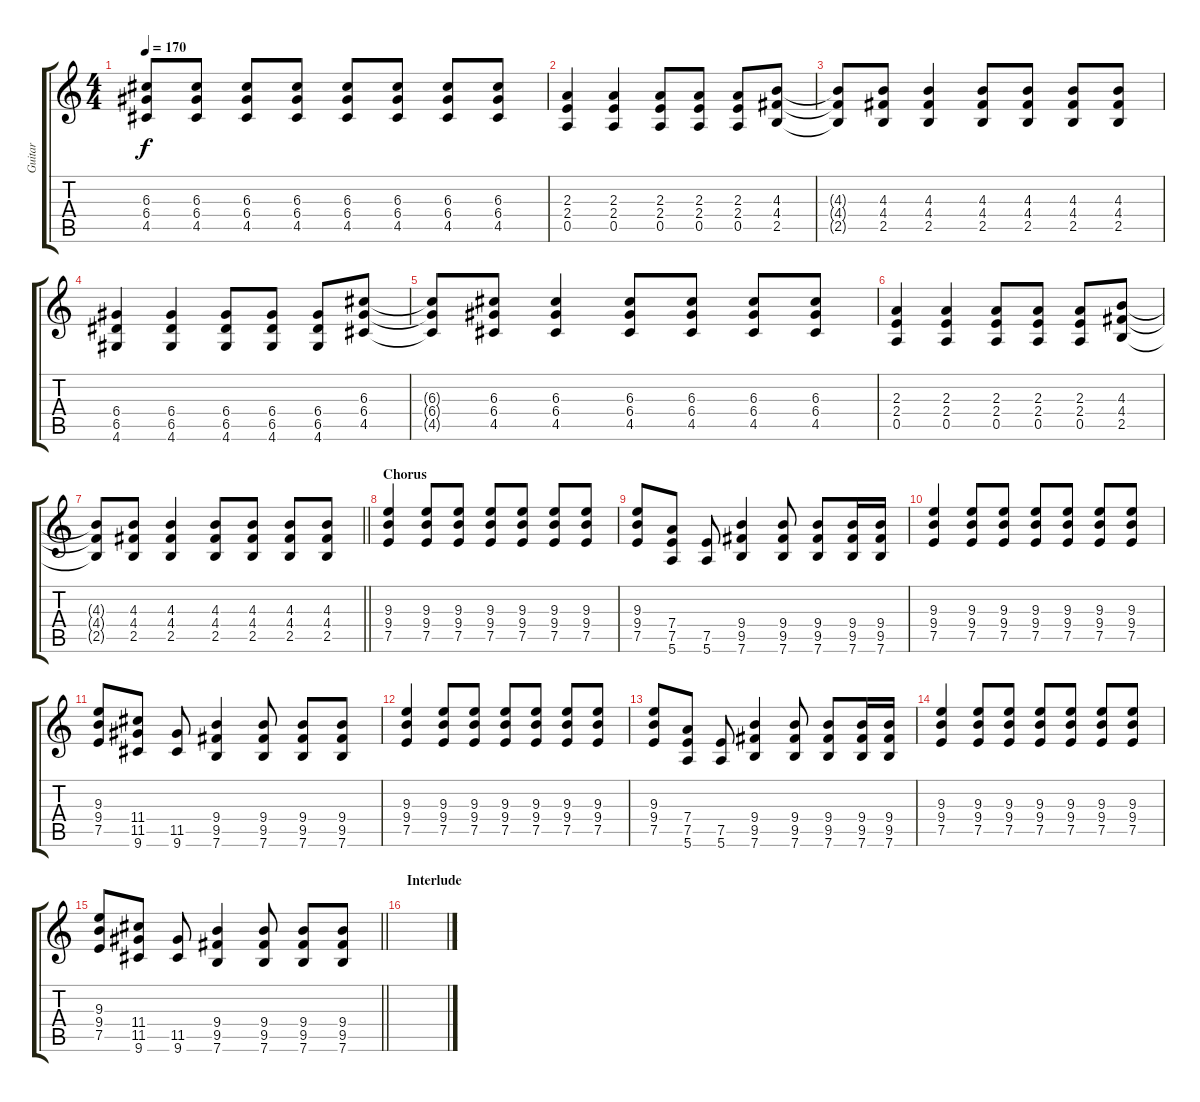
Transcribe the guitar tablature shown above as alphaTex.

\track ("Guitar" "Guitar") {instrument distortionguitar}
\staff {score tabs}
\tuning (E4 B3 G3 D3 A2 E2) {hide}
\ts (4 4)
\tempo 170
\clef g2
\ks c
(6.3 6.4 4.5).8{dy f} (6.3 6.4 4.5).8 (6.3 6.4 4.5).8 (6.3 6.4 4.5).8 (6.3 6.4 4.5).8 (6.3 6.4 4.5).8 (6.3 6.4 4.5).8 (6.3 6.4 4.5).8 |
(2.3 2.4 0.5).4 (2.3 2.4 0.5).4 (2.3 2.4 0.5).8 (2.3 2.4 0.5).8 (2.3 2.4 0.5).8 (4.3 4.4 2.5).8 |
(4.3{t} 4.4{t} 2.5{t}).8 (4.3 4.4 2.5).8 (4.3 4.4 2.5).4 (4.3 4.4 2.5).8 (4.3 4.4 2.5).8 (4.3 4.4 2.5).8 (4.3 4.4 2.5).8 |
(6.4 6.5 4.6).4 (6.4 6.5 4.6).4 (6.4 6.5 4.6).8 (6.4 6.5 4.6).8 (6.4 6.5 4.6).8 (6.3 6.4 4.5).8 |
(6.3{t} 6.4{t} 4.5{t}).8 (6.3 6.4 4.5).8 (6.3 6.4 4.5).4 (6.3 6.4 4.5).8 (6.3 6.4 4.5).8 (6.3 6.4 4.5).8 (6.3 6.4 4.5).8 |
(2.3 2.4 0.5).4 (2.3 2.4 0.5).4 (2.3 2.4 0.5).8 (2.3 2.4 0.5).8 (2.3 2.4 0.5).8 (4.3 4.4 2.5).8 |
\barLineRight lightlight
(4.3{t} 4.4{t} 2.5{t}).8 (4.3 4.4 2.5).8 (4.3 4.4 2.5).4 (4.3 4.4 2.5).8 (4.3 4.4 2.5).8 (4.3 4.4 2.5).8 (4.3 4.4 2.5).8 |
\section ("" "Chorus")
(9.3 9.4 7.5).4 (9.3 9.4 7.5).8 (9.3 9.4 7.5).8 (9.3 9.4 7.5).8 (9.3 9.4 7.5).8 (9.3 9.4 7.5).8 (9.3 9.4 7.5).8 |
(9.3 9.4 7.5).8 (7.4 7.5 5.6).8 (7.5 5.6).8 (9.4 9.5 7.6).4 (9.4 9.5 7.6).8 (9.4 9.5 7.6).8 (9.4 9.5 7.6).16 (9.4 9.5 7.6).16 |
(9.3 9.4 7.5).4 (9.3 9.4 7.5).8 (9.3 9.4 7.5).8 (9.3 9.4 7.5).8 (9.3 9.4 7.5).8 (9.3 9.4 7.5).8 (9.3 9.4 7.5).8 |
(9.3 9.4 7.5).8 (11.4 11.5 9.6).8 (11.5 9.6).8 (9.4 9.5 7.6).4 (9.4 9.5 7.6).8 (9.4 9.5 7.6).8 (9.4 9.5 7.6).8 |
(9.3 9.4 7.5).4 (9.3 9.4 7.5).8 (9.3 9.4 7.5).8 (9.3 9.4 7.5).8 (9.3 9.4 7.5).8 (9.3 9.4 7.5).8 (9.3 9.4 7.5).8 |
(9.3 9.4 7.5).8 (7.4 7.5 5.6).8 (7.5 5.6).8 (9.4 9.5 7.6).4 (9.4 9.5 7.6).8 (9.4 9.5 7.6).8 (9.4 9.5 7.6).16 (9.4 9.5 7.6).16 |
(9.3 9.4 7.5).4 (9.3 9.4 7.5).8 (9.3 9.4 7.5).8 (9.3 9.4 7.5).8 (9.3 9.4 7.5).8 (9.3 9.4 7.5).8 (9.3 9.4 7.5).8 |
\barLineRight lightlight
(9.3 9.4 7.5).8 (11.4 11.5 9.6).8 (11.5 9.6).8 (9.4 9.5 7.6).4 (9.4 9.5 7.6).8 (9.4 9.5 7.6).8 (9.4 9.5 7.6).8 |
\section ("" "Interlude")
